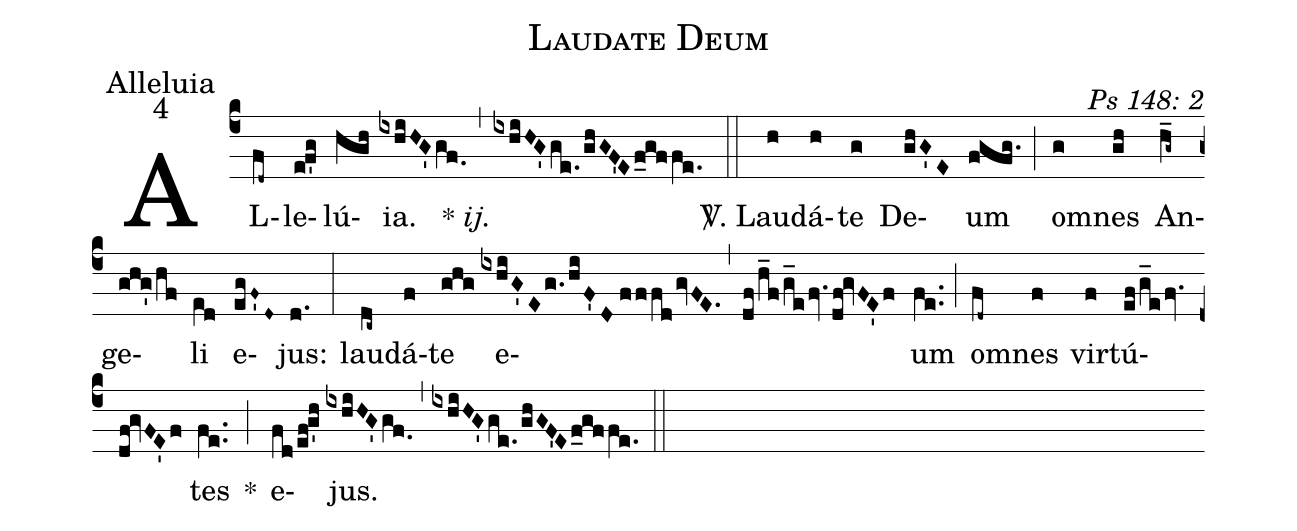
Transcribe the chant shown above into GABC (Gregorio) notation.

name: Laudate Deum;
office-part: Alleluia;
mode: 4;
commentary: Ps 148: 2;
%%
(c4) AL(fd~)le(ef'g)lú(hgh)ia.(ixhiHG'gf.0) {*}~<i>ij.</i>(,) (ixhiHG'ge./ghGF'Ef_gffe.) (::)
<sp>V/</sp>. Lau(h)dá(h)te(g) De(ghG'E)um(fgfg.) (;) om(g)nes(gh) An(h_g~)ge(ghg'/hf)li(e[ll:1]d) e(egF'~D~)jus:(d.) (:)
lau(dc~)dá(f)te(ghg) e(ixhiG'Eg./hiF'D//fffdgvFE.)(,)(df/h_f/g_efv.df!gvFE'f)um(fe..) (;) om(fd~)nes(f) vir(f)tú(ef/g_efv.df!gvFE'f)tes(fe..) *(;) e(fd/ef!g'h)jus.(ixhiHG'gf.0) (,) (ixhiHG'ge./ghGF'Ef_gffe.) (::)
